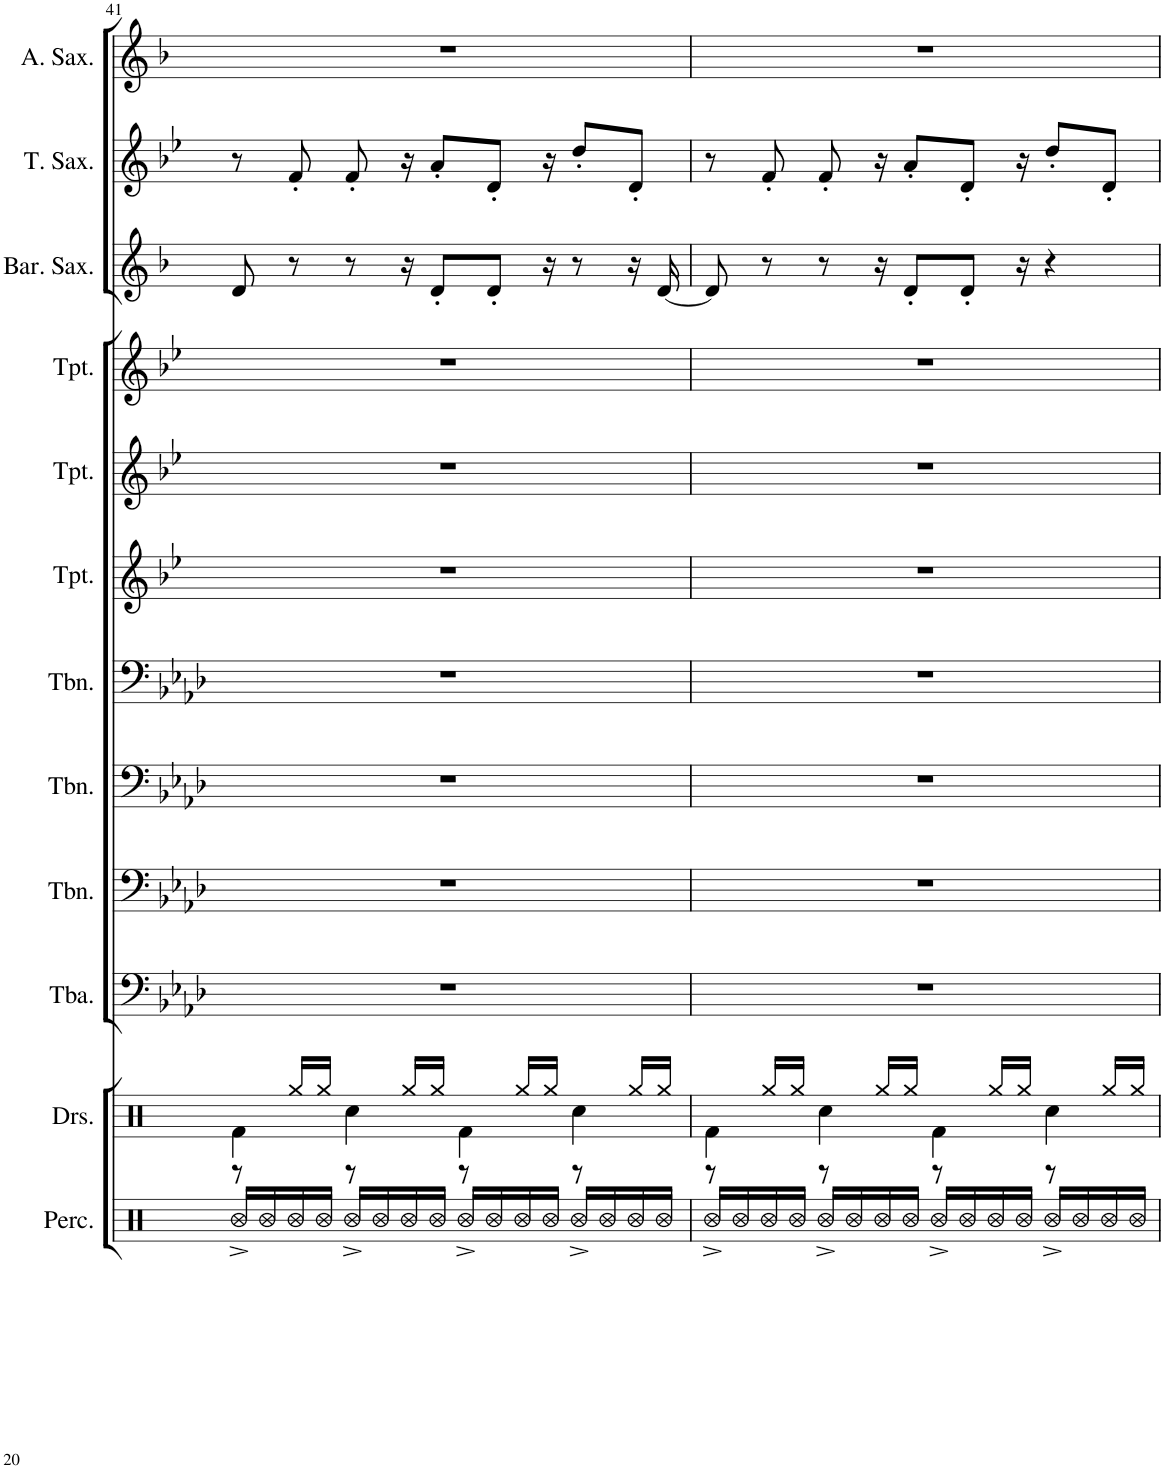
**kern	**kern	**kern	**kern	**kern	**kern	**kern	**kern	**kern	**kern	**kern	**kern
*part12	*part11	*part10	*part9	*part8	*part7	*part6	*part5	*part4	*part3	*part2	*part1
*staff12	*staff11	*staff10	*staff9	*staff8	*staff7	*staff6	*staff5	*staff4	*staff3	*staff2	*staff1
*I"Percussion	*I"Drumset	*I"Tuba	*I"Trombone	*I"Trombone	*I"Trombone	*I"Trumpet	*I"Trumpet	*I"Trumpet	*I"Baritone Saxophone	*I"Tenor Saxophone	*I"Alto Saxophone
*I'Perc.	*I'Drs.	*I'Tba.	*I'Tbn.	*I'Tbn.	*I'Tbn.	*I'Tpt.	*I'Tpt.	*I'Tpt.	*I'Bar. Sax.	*I'T. Sax.	*I'A. Sax.
!!LO:PB:g=z
*clefX	*clefX	*clefF4	*clefF4	*clefF4	*clefF4	*clefG2	*clefG2	*clefG2	*clefG2	*clefG2	*clefG2
*	*	*	*	*	*	*Trd1c2	*Trd1c2	*Trd1c2	*Trd12c21	*Trd8c14	*Trd5c9
*k[]	*k[]	*k[b-e-a-d-]	*k[b-e-a-d-]	*k[b-e-a-d-]	*k[b-e-a-d-]	*k[b-e-]	*k[b-e-]	*k[b-e-]	*k[b-]	*k[b-e-]	*k[b-]
*M4/4	*M4/4	*M4/4	*M4/4	*M4/4	*M4/4	*M4/4	*M4/4	*M4/4	*M4/4	*M4/4	*M4/4
=41	=41	=41	=41	=41	=41	=41	=41	=41	=41	=41	=41
*	*^	*	*	*	*	*	*	*	*	*	*
16R^/LL	4Rf\	8r	1r	1r	1r	1r	1r	1r	1r	8d/	8r	1r
16R/	.	.	.	.	.	.	.	.	.	.	.	.
16R/	.	16Rgg/LL	.	.	.	.	.	.	.	8r	8f'/	.
16R/JJ	.	16Rgg/JJ	.	.	.	.	.	.	.	.	.	.
16R^/LL	4Rcc\	8r	.	.	.	.	.	.	.	8r	8f'/	.
16R/	.	.	.	.	.	.	.	.	.	.	.	.
16R/	.	16Rgg/LL	.	.	.	.	.	.	.	16r	16r	.
16R/JJ	.	16Rgg/JJ	.	.	.	.	.	.	.	8d'/L	8a'/L	.
16R^/LL	4Rf\	8r	.	.	.	.	.	.	.	.	.	.
16R/	.	.	.	.	.	.	.	.	.	8d'/J	8d'/J	.
16R/	.	16Rgg/LL	.	.	.	.	.	.	.	.	.	.
16R/JJ	.	16Rgg/JJ	.	.	.	.	.	.	.	16r	16r	.
16R^/LL	4Rcc\	8r	.	.	.	.	.	.	.	8r	8dd'/L	.
16R/	.	.	.	.	.	.	.	.	.	.	.	.
16R/	.	16Rgg/LL	.	.	.	.	.	.	.	16r	8d'/J	.
16R/JJ	.	16Rgg/JJ	.	.	.	.	.	.	.	[16d/	.	.
=42	=42	=42	=42	=42	=42	=42	=42	=42	=42	=42	=42	=42
16R^/LL	4Rf\	8r	1r	1r	1r	1r	1r	1r	1r	8d/]	8r	1r
16R/	.	.	.	.	.	.	.	.	.	.	.	.
16R/	.	16Rgg/LL	.	.	.	.	.	.	.	8r	8f'/	.
16R/JJ	.	16Rgg/JJ	.	.	.	.	.	.	.	.	.	.
16R^/LL	4Rcc\	8r	.	.	.	.	.	.	.	8r	8f'/	.
16R/	.	.	.	.	.	.	.	.	.	.	.	.
16R/	.	16Rgg/LL	.	.	.	.	.	.	.	16r	16r	.
16R/JJ	.	16Rgg/JJ	.	.	.	.	.	.	.	8d'/L	8a'/L	.
16R^/LL	4Rf\	8r	.	.	.	.	.	.	.	.	.	.
16R/	.	.	.	.	.	.	.	.	.	8d'/J	8d'/J	.
16R/	.	16Rgg/LL	.	.	.	.	.	.	.	.	.	.
16R/JJ	.	16Rgg/JJ	.	.	.	.	.	.	.	16r	16r	.
16R^/LL	4Rcc\	8r	.	.	.	.	.	.	.	4r	8dd'/L	.
16R/	.	.	.	.	.	.	.	.	.	.	.	.
16R/	.	16Rgg/LL	.	.	.	.	.	.	.	.	8d'/J	.
16R/JJ	.	16Rgg/JJ	.	.	.	.	.	.	.	.	.	.
*	*v	*v	*	*	*	*	*	*	*	*	*	*
=	=	=	=	=	=	=	=	=	=	=	=
*-	*-	*-	*-	*-	*-	*-	*-	*-	*-	*-	*-
